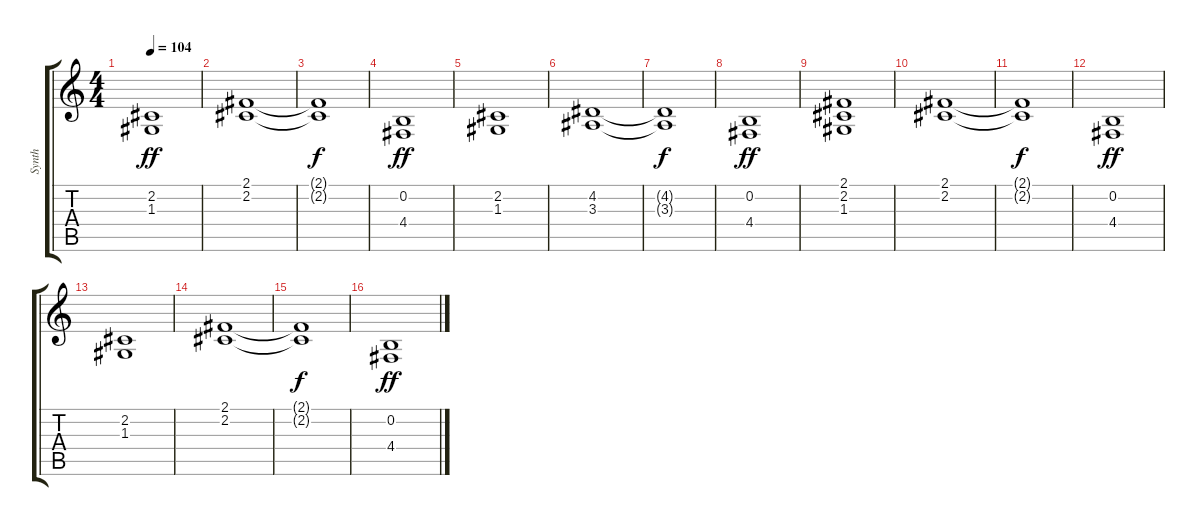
\track ("Synth" "Synth") {instrument pad2warm}
\staff {score tabs}
\tuning (E4 B3 G3 D3 A2 E2) {hide}
\ts (4 4)
\tempo 104
\clef g2
\ks c
(2.2 1.3).1{dy ff} |
(2.1 2.2).1 |
(2.1{t} 2.2{t}).1{dy f} |
(0.2 4.4).1{dy ff} |
(2.2 1.3).1 |
(4.2 3.3).1{volume 10} |
(4.2{t} 3.3{t}).1{dy f} |
(0.2 4.4).1{dy ff} |
(2.1 2.2 1.3).1 |
(2.1 2.2).1{volume 11} |
(2.1{t} 2.2{t}).1{dy f} |
(0.2 4.4).1{dy ff} |
(2.2 1.3).1 |
(2.1 2.2).1 |
(2.1{t} 2.2{t}).1{dy f} |
(0.2 4.4).1{dy ff}
